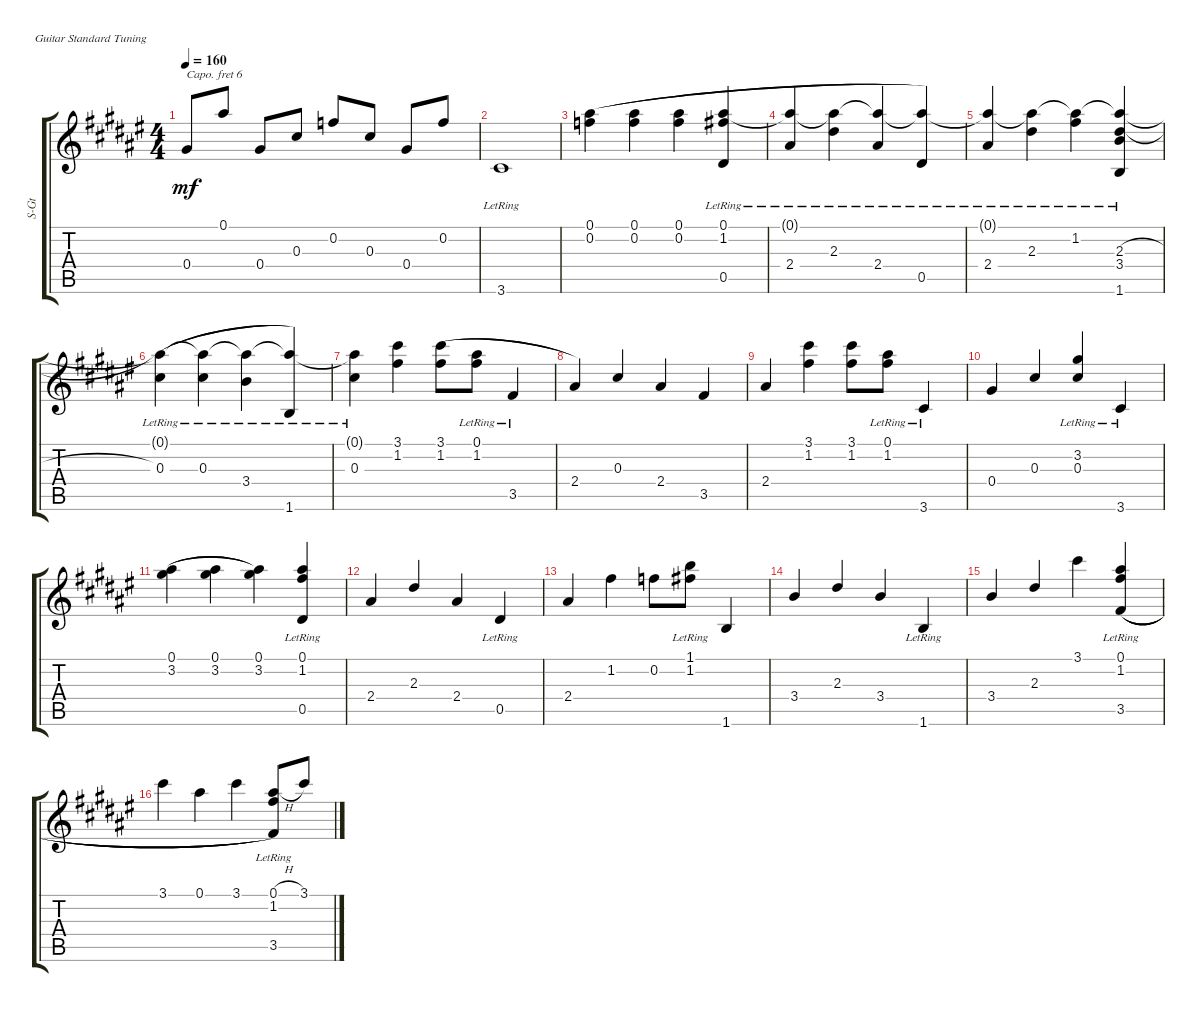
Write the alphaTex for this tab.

\defaultSystemsLayout 4
\bracketExtendMode groupsimilarinstruments
\track ("Steel Guitar" "S-Gt") {instrument acousticguitarsteel}
\staff {score tabs}
\capo 6
\tuning (E4 B3 G3 D3 A2 E2)
\ts (4 4)
\tempo 160
\clef g2
\ks f#
0.4{acc forcenatural}.8{dy mf beam Up} 0.1{acc forcenatural}.8{beam Up} 0.4{acc forcenatural}.8{beam Up} 0.3{acc forcenatural}.8{beam Up} 0.2{acc forcenatural}.8{beam Up} 0.3{acc forcenatural}.8{beam Up} 0.4{acc forcenatural}.8{beam Up} 0.2{acc forcenatural}.8{beam Up} |
3.6{lr acc forcenatural}.1{beam Up} |
(0.1{acc forcenatural} 0.2{acc forcenatural}).4{legatoorigin beam Down} (0.1{acc forcenatural} 0.2{acc forcenatural}).4{legatoorigin beam Down} (0.2{acc forcenatural} 0.1{acc forcenatural}).4{legatoorigin beam Down} (0.1{lr acc forcenatural} 1.2{lr acc forcenatural} 0.5{lr acc forcenatural}).4{legatoorigin beam Up} |
(2.4{acc forcenatural} 0.1{lr t acc forcenatural}).4{legatoorigin beam Up} (2.3{acc forcenatural} 0.1{lr t acc forcenatural}).4{legatoorigin beam Down} (2.4{acc forcenatural} 0.1{lr t acc forcenatural}).4{legatoorigin beam Up} (0.5{lr acc forcenatural} 0.1{lr t acc forcenatural}).4{beam Up} |
(2.4{acc forcenatural} 0.1{lr t acc forcenatural}).4{beam Up} (2.3{acc forcenatural} 0.1{lr t acc forcenatural}).4{beam Down} (1.2{acc forcenatural} 0.1{lr t acc forcenatural}).4{beam Down} (1.6{lr acc forcenatural} 2.3{h acc forcenatural} 3.4{acc forcenatural} 0.1{lr t acc forcenatural}).4{beam Up} |
(0.3{acc forcenatural} 0.1{lr t acc forcenatural}).4{legatoorigin beam Down} (0.3{acc forcenatural} 0.1{lr t acc forcenatural}).4{legatoorigin beam Down} (3.4{acc forcenatural} 0.1{lr t acc forcenatural}).4{legatoorigin beam Down} (1.6{lr acc forcenatural} 0.1{lr t acc forcenatural}).4{beam Up} |
(0.3{acc forcenatural} 0.1{lr t acc forcenatural}).4{beam Down} (3.1{acc forcenatural} 1.2{acc forcenatural}).4{beam Down} (3.1{acc forcenatural} 1.2{acc forcenatural}).8{legatoorigin beam Down} (0.1{lr acc forcenatural} 1.2{lr acc forcenatural}).8{legatoorigin beam Down} 3.5{lr acc forcenatural}.4{legatoorigin beam Up} |
2.4{acc forcenatural}.4{beam Up} 0.3{acc forcenatural}.4{beam Up} 2.4{acc forcenatural}.4{beam Up} 3.5{acc forcenatural}.4{beam Up} |
2.4{acc forcenatural}.4{beam Up} (3.1{acc forcenatural} 1.2{acc forcenatural}).4{beam Down} (1.2{acc forcenatural} 3.1{acc forcenatural}).8{beam Down} (0.1{lr acc forcenatural} 1.2{lr acc forcenatural}).8{beam Down} 3.6{lr acc forcenatural}.4{beam Up} |
0.4{acc forcenatural}.4{beam Up} 0.3{acc forcenatural}.4{beam Up} (3.2{acc forcenatural} 0.3{lr acc forcenatural}).4{beam Up} 3.6{lr acc forcenatural}.4{beam Up} |
(0.1{acc forcenatural} 3.2{acc forcenatural}).4{legatoorigin beam Down} (3.2{acc forcenatural} 0.1{acc forcenatural}).4{legatoorigin beam Down} (0.1{acc forcenatural} 3.2{acc forcenatural}).4{beam Down} (0.1{acc forcenatural} 1.2{acc forcenatural} 0.5{lr acc forcenatural}).4{beam Up} |
2.4{acc forcenatural}.4{beam Up} 2.3{acc forcenatural}.4{beam Up} 2.4{acc forcenatural}.4{beam Up} 0.5{lr acc forcenatural}.4{beam Up} |
2.4{acc forcenatural}.4{beam Up} 1.2{acc forcenatural}.4{beam Down} 0.2{acc forcenatural}.8{beam Down} (1.1{lr acc forcenatural} 1.2{lr acc forcenatural}).8{beam Down} 1.6{acc forcenatural}.4{beam Up} |
3.4{acc forcenatural}.4{beam Up} 2.3{acc forcenatural}.4{beam Up} 3.4{acc forcenatural}.4{beam Up} 1.6{lr acc forcenatural}.4{beam Up} |
3.4{acc forcenatural}.4{beam Up} 2.3{acc forcenatural}.4{beam Up} 3.1{acc forcenatural}.4{beam Down} (0.1{acc forcenatural} 1.2{lr acc forcenatural} 3.5{lr acc forcenatural}).4{legatoorigin beam Up} |
3.1{acc forcenatural}.4{legatoorigin beam Down} 0.1{acc forcenatural}.4{legatoorigin beam Down} 3.1{acc forcenatural}.4{legatoorigin beam Down} (0.1{h acc forcenatural} 1.2{acc forcenatural} 3.5{lr acc forcenatural}).8{beam Up} 3.1{acc forcenatural}.8{beam Up}
